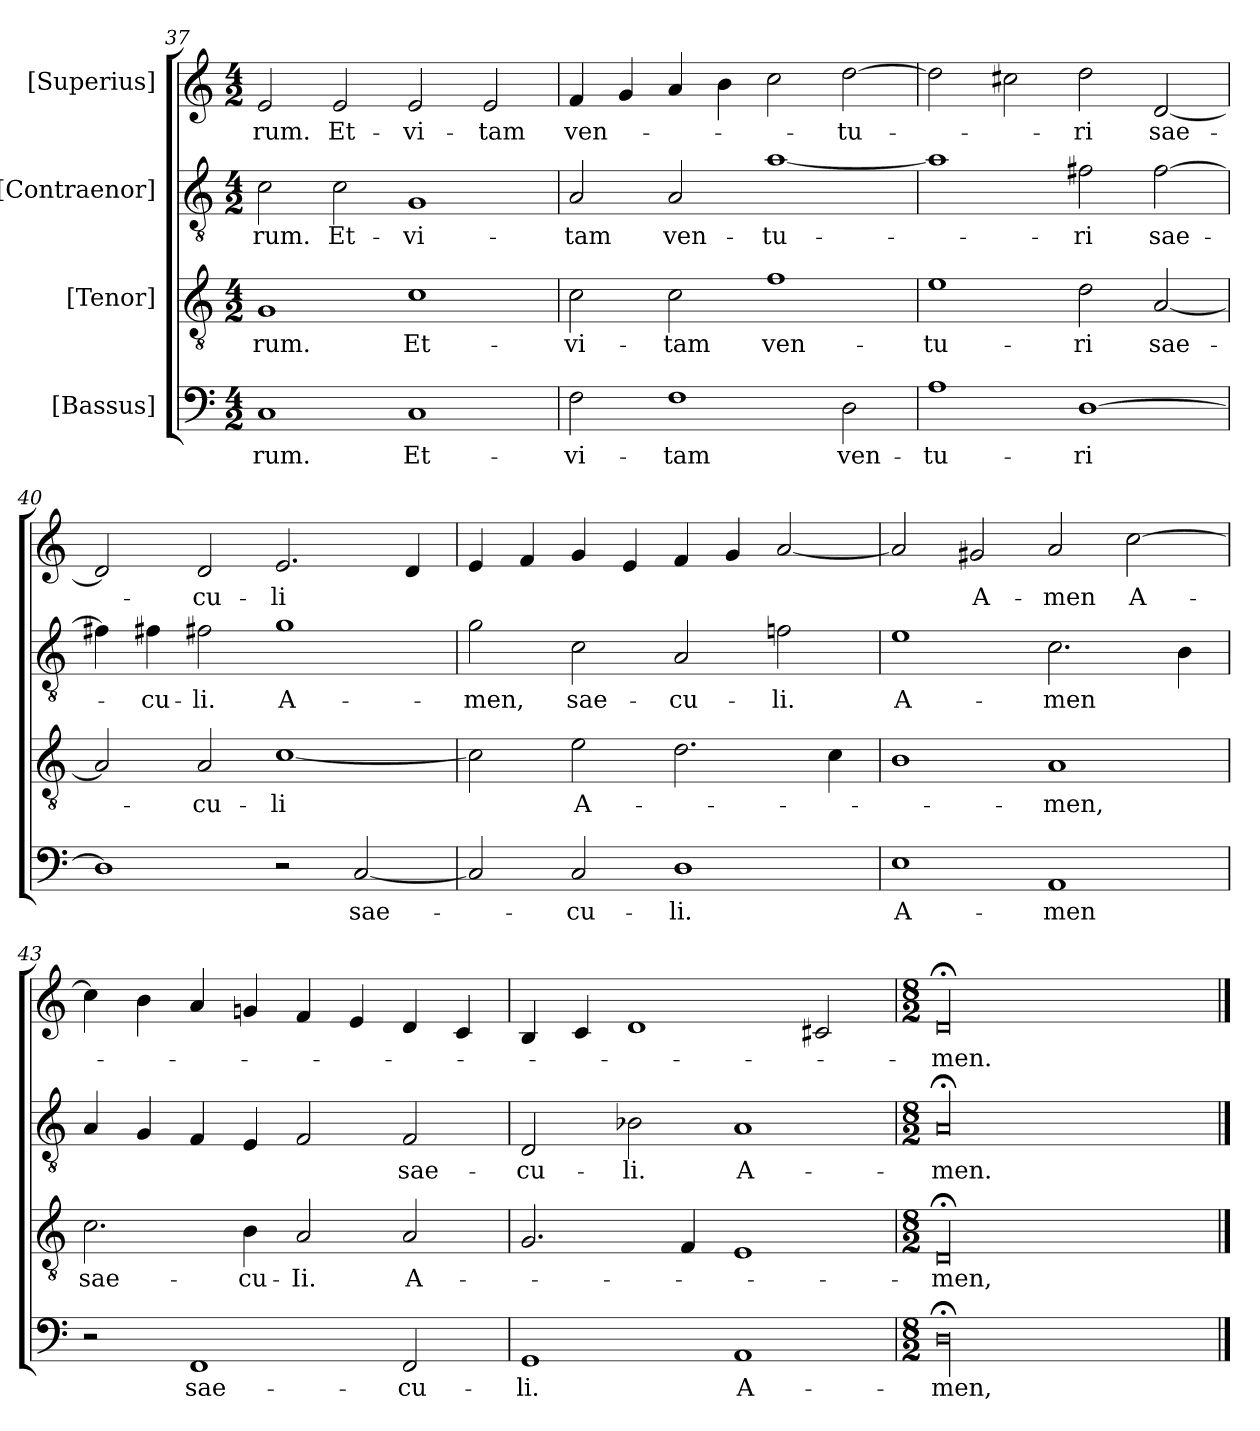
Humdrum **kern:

**kern	**text	**kern	**text	**kern	**text	**kern	**text
*part4	*part4	*part3	*part3	*part2	*part2	*part1	*part1
*staff4	*staff4	*staff3	*staff3	*staff2	*staff2	*staff1	*staff1
*I"[Bassus]	*	*I"[Tenor]	*	*I"[Contraenor]	*	*I"[Superius]	*
*clefF4	*	*clefGv2	*	*clefGv2	*	*clefG2	*
*k[]	*	*k[]	*	*k[]	*	*k[]	*
*M4/2	*	*M4/2	*	*M4/2	*	*M4/2	*
=37	=37	=37	=37	=37	=37	=37	=37
1C/	-rum.	1G/	-rum.	2c\	-rum.	2e/	-rum.
.	.	.	.	2c\	Et-	2e/	Et-
1C/	Et-	1c/	Et-	1G/	vi-	2e/	vi-
.	.	.	.	.	.	2e/	-tam
=38	=38	=38	=38	=38	=38	=38	=38
2F\	vi-	2c\	vi-	2A/	-tam	4f/	ven-
.	.	.	.	.	.	4g/	.
1F/	-tam	2c\	-tam	2A/	ven-	4a/	.
.	.	.	.	.	.	4b\	.
.	.	1f/	ven-	[1a/	-tu-	2cc\	.
2D\	ven-	.	.	.	.	[2dd\	-tu-
=39	=39	=39	=39	=39	=39	=39	=39
1A/	-tu-	1e/	-tu-	1a/]	.	2dd\]	.
.	.	.	.	.	.	2cc#X\	.
[1D\	-ri	2d\	-ri	2f#X\	-ri	2dd\	-ri
.	.	[2A/	sae­-	[2f#\	sae-	[2d/	sae­-
=40	=40	=40	=40	=40	=40	=40	=40
1D\]	.	2A/]	.	4f#X\]	.	2d/]	.
.	.	.	.	4f#X\	-cu-	.	.
.	.	2A/	-cu-	2f#X\	-li.	2d/	-cu-
2r	.	[1c/	-li	1g/	A-	2.e/	-li
[2C/	sae-	.	.	.	.	.	.
.	.	.	.	.	.	4d/	.
=41	=41	=41	=41	=41	=41	=41	=41
2C/]	.	2c\]	.	2g\	-men,	4e/	.
.	.	.	.	.	.	4f/	.
2C/	-cu-	2e\	A-	2c\	sae-	4g/	.
.	.	.	.	.	.	4e/	.
1D\	-li.	2.d\	.	2A/	-cu-	4f/	.
.	.	.	.	.	.	4g/	.
.	.	.	.	2fn\	-li.	[2a/	.
.	.	4c\	.	.	.	.	.
=42	=42	=42	=42	=42	=42	=42	=42
1E/	A-	1B\	.	1e/	A-	2a/]	.
.	.	.	.	.	.	2g#X/	A-
1AA/	-men	1A/	-men,	2.c\	-men	2a/	-men
.	.	.	.	.	.	[2cc\	A-
.	.	.	.	4B\	.	.	.
=43	=43	=43	=43	=43	=43	=43	=43
2r	.	2.c\	sae-	4A/	.	4cc\]	.
.	.	.	.	4G/	.	4b\	.
1FF/	sae-	.	.	4F/	.	4a/	.
.	.	4B\	-cu-	4E/	.	4gn/	.
.	.	2A/	-Ii.	2F/	.	4f/	.
.	.	.	.	.	.	4e/	.
2FF/	-cu-	2A/	A-	2F/	sae-	4d/	.
.	.	.	.	.	.	4c/	.
=44	=44	=44	=44	=44	=44	=44	=44
1GG/	-li.	2.G/	.	2D/	-cu-	4B/	.
.	.	.	.	.	.	4c/	.
.	.	.	.	2B-X\	-li.	1d/	.
.	.	4F/	.	.	.	.	.
1AA/	A-	1E/	.	1A/	A-	.	.
.	.	.	.	.	.	2c#X/	.
=45	=45	=45	=45	=45	=45	=45	=45
*M8/2	*	*M8/2	*	*M8/2	*	*M8/2	*
00D;<\	-men,	00D;</	-men,	00A;</	-men.	00d;</	men.-
==	==	==	==	==	==	==	==
*-	*-	*-	*-	*-	*-	*-	*-
